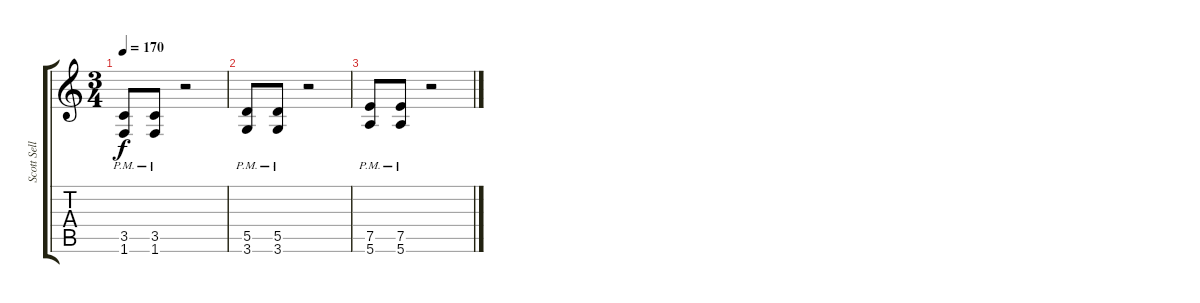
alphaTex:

\track ("Scott Sellers" "Scott Sell") {instrument distortionguitar}
\staff {score tabs}
\tuning (E4 B3 G3 D3 A2 E2) {hide}
\ts (3 4)
\tempo 170
\clef g2
\ks c
(3.5{pm} 1.6{pm}).8{dy f} (3.5{pm} 1.6{pm}).8 r.2 |
(5.5{pm} 3.6{pm}).8 (5.5{pm} 3.6{pm}).8 r.2 |
(7.5{pm} 5.6{pm}).8 (7.5{pm} 5.6{pm}).8 r.2
